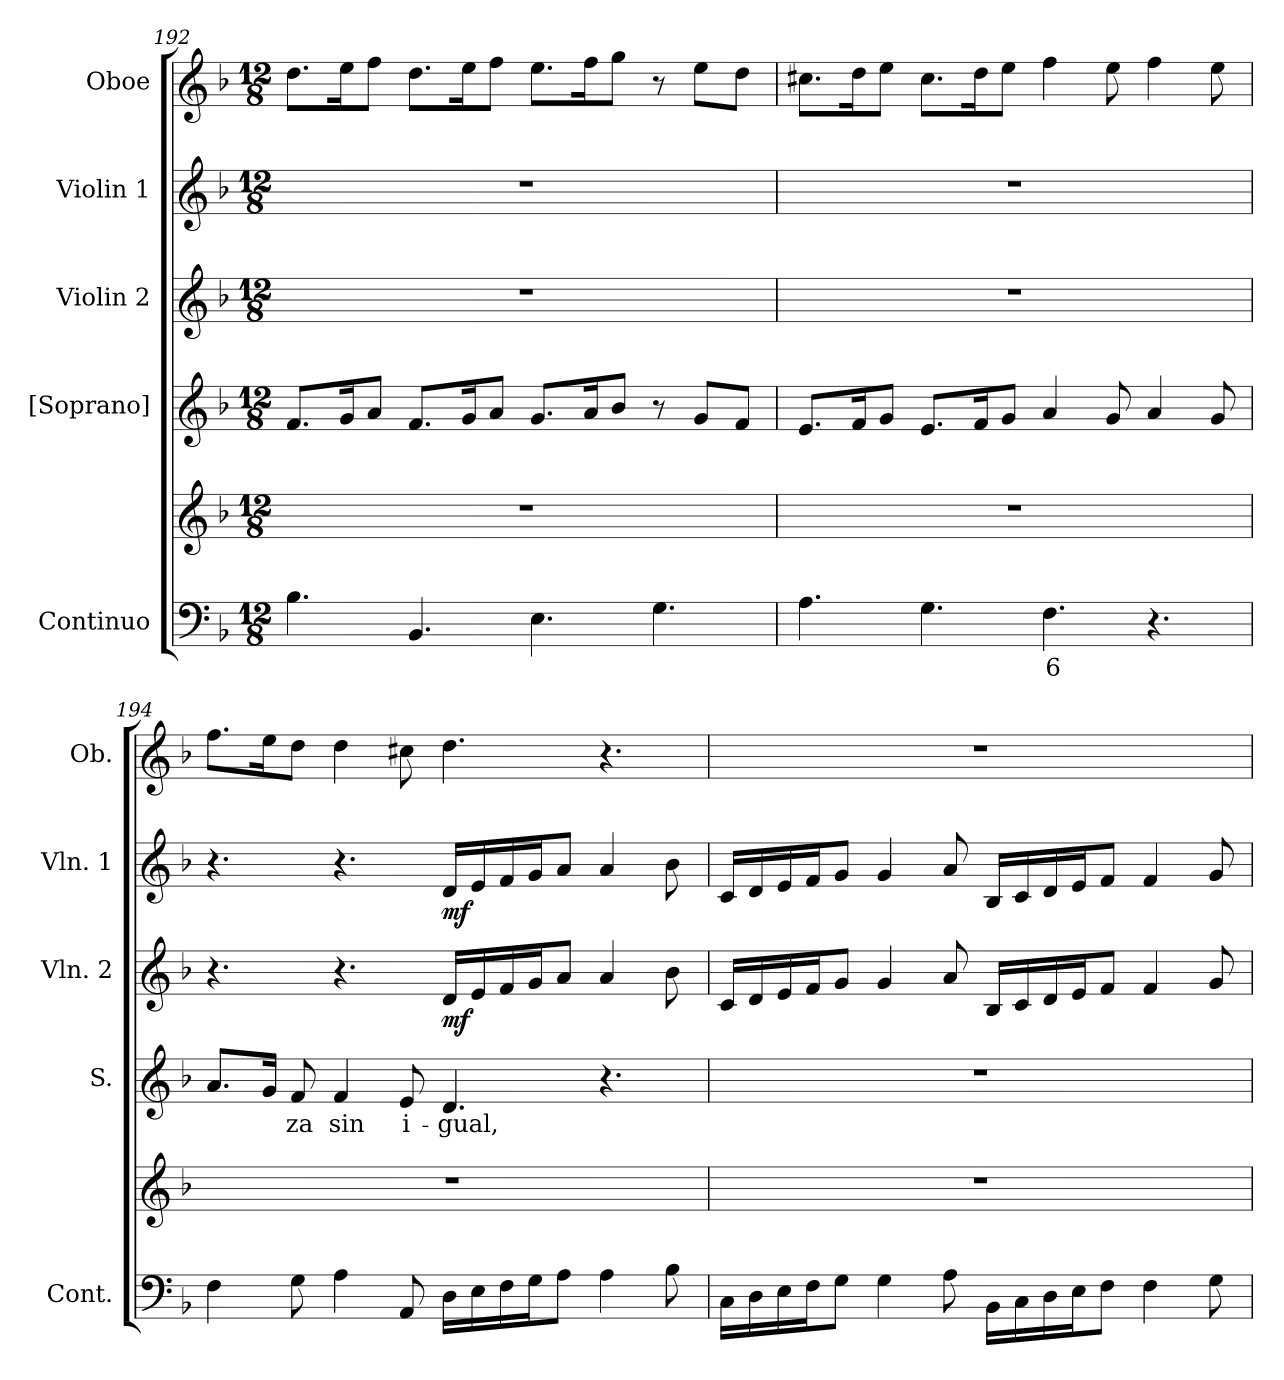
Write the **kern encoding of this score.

**kern	**text	**kern	**kern	**text	**kern	**dynam	**kern	**dynam	**kern
*part5	*part5	*part5	*part4	*part4	*part3	*part3	*part2	*part2	*part1
*staff6	*staff6	*staff5	*staff4	*staff4	*staff3	*staff3	*staff2	*staff2	*staff1
*I"Continuo	*	*	*I"[Soprano]	*	*I"Violin 2	*	*I"Violin 1	*	*I"Oboe
*I'Cont.	*	*	*I'S.	*	*I'Vln. 2	*	*I'Vln. 1	*	*I'Ob.
*clefF4	*	*clefG2	*clefG2	*	*clefG2	*	*clefG2	*	*clefG2
*k[b-]	*	*k[b-]	*k[b-]	*	*k[b-]	*	*k[b-]	*	*k[b-]
*F:	*	*F:	*F:	*	*F:	*	*F:	*	*F:
*M12/8	*	*M12/8	*M12/8	*	*M12/8	*	*M12/8	*	*M12/8
=192	=192	=192	=192	=192	=192	=192	=192	=192	=192
!	!	!LO:N:vis=1	!	!	!LO:N:vis=1	!	!LO:N:vis=1	!	!
4.B-i\	.	1.r	8.fi/L	.	1.r	.	1.r	.	8.ddi\L
.	.	.	16gi/k	.	.	.	.	.	16eei\k
.	.	.	8ai/J	.	.	.	.	.	8ffi\J
4.BB-i/	.	.	8.fi/L	.	.	.	.	.	8.ddi\L
.	.	.	16gi/k	.	.	.	.	.	16eei\k
.	.	.	8ai/J	.	.	.	.	.	8ffi\J
4.Ei\	.	.	8.gi/L	.	.	.	.	.	8.eei\L
.	.	.	16ai/k	.	.	.	.	.	16ffi\k
.	.	.	8b-i/J	.	.	.	.	.	8ggi\J
4.Gi\	.	.	8r	.	.	.	.	.	8r
.	.	.	8gi/L	.	.	.	.	.	8eei\L
.	.	.	8fi/J	.	.	.	.	.	8ddi\J
=193	=193	=193	=193	=193	=193	=193	=193	=193	=193
!	!	!LO:N:vis=1	!	!	!LO:N:vis=1	!	!LO:N:vis=1	!	!
4.Ai\	.	1.r	8.ei/L	.	1.r	.	1.r	.	8.cc#Xi\L
.	.	.	16fi/k	.	.	.	.	.	16ddi\k
.	.	.	8gi/J	.	.	.	.	.	8eei\J
4.Gi\	.	.	8.ei/L	.	.	.	.	.	8.cc#i\L
.	.	.	16fi/k	.	.	.	.	.	16ddi\k
.	.	.	8gi/J	.	.	.	.	.	8eei\J
!	!LO:LY:b:color=#000000	!	!	!	!	!	!	!	!
4.Fi\	6	.	4ai/	.	.	.	.	.	4ffi\
.	.	.	8gi/	.	.	.	.	.	8eei\
4.r	.	.	4ai/	.	.	.	.	.	4ffi\
.	.	.	8gi/	.	.	.	.	.	8eei\
!!LO:LB:g=z
=194	=194	=194	=194	=194	=194	=194	=194	=194	=194
!	!	!LO:N:vis=1	!	!	!	!	!	!	!
4Fi\	.	1.r	8.ai/L	.	4.r	.	4.r	.	8.ffi\L
.	.	.	16gi/Jk	.	.	.	.	.	16eei\k
!	!	!	!	!LO:LY:b:color=#000000	!	!	!	!	!
8Gi\	.	.	8fi/	-za	.	.	.	.	8ddi\J
!	!	!	!	!LO:LY:b:color=#000000	!	!	!	!	!
4Ai\	.	.	4fi/	sin	4.r	.	4.r	.	4ddi\
!	!	!	!	!LO:LY:b:color=#000000	!	!	!	!	!
8AAi/	.	.	8ei/	i-	.	.	.	.	8cc#Xi\
!	!	!	!	!LO:LY:b:color=#000000	!	!	!	!	!
16Di\LL	.	.	4.di/	-gual,	16di/LL	mf	16di/LL	mf	4.ddi\
16Ei\	.	.	.	.	16ei/	.	16ei/	.	.
16Fi\	.	.	.	.	16fi/	.	16fi/	.	.
16Gi\J	.	.	.	.	16gi/J	.	16gi/J	.	.
8Ai\J	.	.	.	.	8ai/J	.	8ai/J	.	.
4Ai\	.	.	4.r	.	4ai/	.	4ai/	.	4.r
8B-i\	.	.	.	.	8b-i\	.	8b-i\	.	.
=195	=195	=195	=195	=195	=195	=195	=195	=195	=195
!	!	!LO:N:vis=1	!LO:N:vis=1	!	!	!	!	!	!LO:N:vis=1
16Ci\LL	.	1.r	1.r	.	16ci/LL	.	16ci/LL	.	1.r
16Di\	.	.	.	.	16di/	.	16di/	.	.
16Ei\	.	.	.	.	16ei/	.	16ei/	.	.
16Fi\J	.	.	.	.	16fi/J	.	16fi/J	.	.
8Gi\J	.	.	.	.	8gi/J	.	8gi/J	.	.
4Gi\	.	.	.	.	4gi/	.	4gi/	.	.
8Ai\	.	.	.	.	8ai/	.	8ai/	.	.
16BB-i\LL	.	.	.	.	16B-i/LL	.	16B-i/LL	.	.
16Ci\	.	.	.	.	16ci/	.	16ci/	.	.
16Di\	.	.	.	.	16di/	.	16di/	.	.
16Ei\J	.	.	.	.	16ei/J	.	16ei/J	.	.
8Fi\J	.	.	.	.	8fi/J	.	8fi/J	.	.
4Fi\	.	.	.	.	4fi/	.	4fi/	.	.
8Gi\	.	.	.	.	8gi/	.	8gi/	.	.
=	=	=	=	=	=	=	=	=	=
*-	*-	*-	*-	*-	*-	*-	*-	*-	*-
